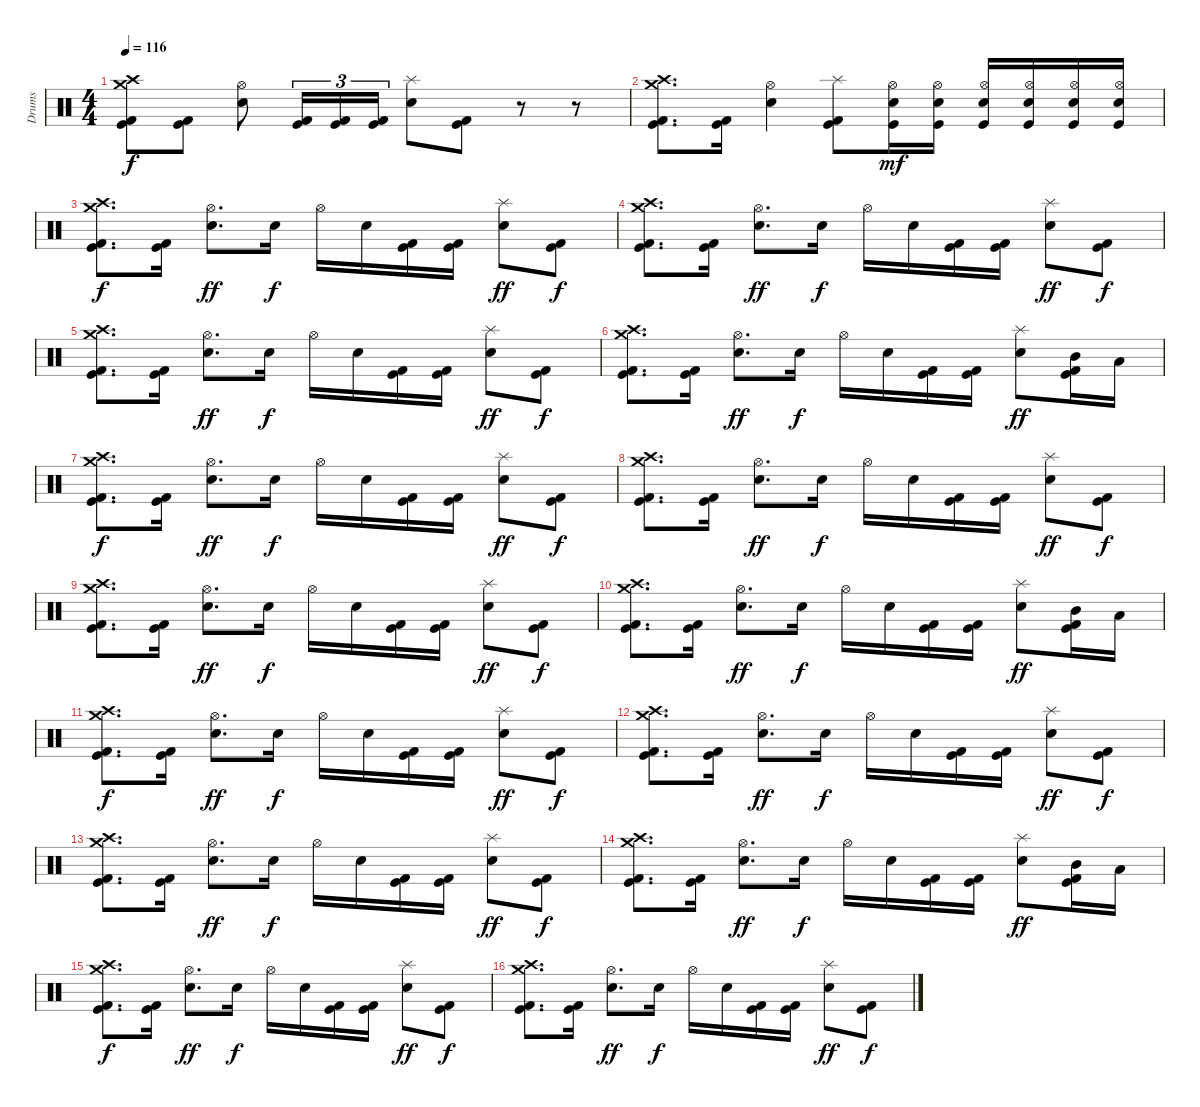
\track ("Drums" "Drums") {instrument percussion}
\staff {score}
\articulation defaults
\ts (4 4)
\tempo 116
\clef neutral
\ks c
("Crash medium (hit)" "Crash high (hit)" "Kick (hit) 2" "Kick (hit)").8{dy f} ("Kick (hit) 2" "Kick (hit)").8 ("Hi-Hat (open)" "Electric Snare (hit)").8 ("Kick (hit) 2" "Kick (hit)").16{tu (3 2)} ("Kick (hit) 2" "Kick (hit)").16{tu (3 2)} ("Kick (hit) 2" "Kick (hit)").16{tu (3 2)} ("Splash (hit)" "Electric Snare (hit)").8 ("Kick (hit) 2" "Kick (hit)").8 r.8 r.8 |
("Crash medium (hit)" "Crash high (hit)" "Kick (hit) 2" "Kick (hit)").8{d} ("Kick (hit) 2" "Kick (hit)").16 ("Hi-Hat (open)" "Electric Snare (hit)").4 ("Splash (hit)" "Kick (hit) 2" "Kick (hit)").8 ("Hi-Hat (open)" "Electric Snare (hit)" "Kick (hit)").16{dy mf} ("Hi-Hat (open)" "Electric Snare (hit)" "Kick (hit)").16 ("Hi-Hat (open)" "Electric Snare (hit)" "Kick (hit)").16 ("Hi-Hat (open)" "Electric Snare (hit)" "Kick (hit)").16 ("Hi-Hat (open)" "Electric Snare (hit)" "Kick (hit)").16 ("Hi-Hat (open)" "Electric Snare (hit)" "Kick (hit)").16 |
("Crash medium (hit)" "Crash high (hit)" "Kick (hit) 2" "Kick (hit)").8{d dy f} ("Kick (hit) 2" "Kick (hit)").16 ("Hi-Hat (open)" "Electric Snare (hit)").8{d dy ff} "Electric Snare (hit)".16{dy f} "Hi-Hat (open)".16 "Electric Snare (hit)".16 ("Kick (hit) 2" "Kick (hit)").16 ("Kick (hit) 2" "Kick (hit)").16 ("Splash (hit)" "Electric Snare (hit)").8{dy ff} ("Kick (hit) 2" "Kick (hit)").8{dy f} |
("Crash medium (hit)" "Crash high (hit)" "Kick (hit) 2" "Kick (hit)").8{d} ("Kick (hit) 2" "Kick (hit)").16 ("Hi-Hat (open)" "Electric Snare (hit)").8{d dy ff} "Electric Snare (hit)".16{dy f} "Hi-Hat (open)".16 "Electric Snare (hit)".16 ("Kick (hit) 2" "Kick (hit)").16 ("Kick (hit) 2" "Kick (hit)").16 ("Splash (hit)" "Electric Snare (hit)").8{dy ff} ("Kick (hit) 2" "Kick (hit)").8{dy f} |
("Crash medium (hit)" "Crash high (hit)" "Kick (hit) 2" "Kick (hit)").8{d} ("Kick (hit) 2" "Kick (hit)").16 ("Hi-Hat (open)" "Electric Snare (hit)").8{d dy ff} "Electric Snare (hit)".16{dy f} "Hi-Hat (open)".16 "Electric Snare (hit)".16 ("Kick (hit) 2" "Kick (hit)").16 ("Kick (hit) 2" "Kick (hit)").16 ("Splash (hit)" "Electric Snare (hit)").8{dy ff} ("Kick (hit) 2" "Kick (hit)").8{dy f} |
("Crash medium (hit)" "Crash high (hit)" "Kick (hit) 2" "Kick (hit)").8{d} ("Kick (hit) 2" "Kick (hit)").16 ("Hi-Hat (open)" "Electric Snare (hit)").8{d dy ff} "Electric Snare (hit)".16{dy f} "Hi-Hat (open)".16 "Electric Snare (hit)".16 ("Kick (hit) 2" "Kick (hit)").16 ("Kick (hit) 2" "Kick (hit)").16 ("Splash (hit)" "Electric Snare (hit)").8{dy ff} ("Mid Tom (hit)" "Kick (hit) 2" "Kick (hit)").16 "Low Tom (hit)".16 |
("Crash medium (hit)" "Crash high (hit)" "Kick (hit) 2" "Kick (hit)").8{d dy f} ("Kick (hit) 2" "Kick (hit)").16 ("Hi-Hat (open)" "Electric Snare (hit)").8{d dy ff} "Electric Snare (hit)".16{dy f} "Hi-Hat (open)".16 "Electric Snare (hit)".16 ("Kick (hit) 2" "Kick (hit)").16 ("Kick (hit) 2" "Kick (hit)").16 ("Splash (hit)" "Electric Snare (hit)").8{dy ff} ("Kick (hit) 2" "Kick (hit)").8{dy f} |
("Crash medium (hit)" "Crash high (hit)" "Kick (hit) 2" "Kick (hit)").8{d} ("Kick (hit) 2" "Kick (hit)").16 ("Hi-Hat (open)" "Electric Snare (hit)").8{d dy ff} "Electric Snare (hit)".16{dy f} "Hi-Hat (open)".16 "Electric Snare (hit)".16 ("Kick (hit) 2" "Kick (hit)").16 ("Kick (hit) 2" "Kick (hit)").16 ("Splash (hit)" "Electric Snare (hit)").8{dy ff} ("Kick (hit) 2" "Kick (hit)").8{dy f} |
("Crash medium (hit)" "Crash high (hit)" "Kick (hit) 2" "Kick (hit)").8{d} ("Kick (hit) 2" "Kick (hit)").16 ("Hi-Hat (open)" "Electric Snare (hit)").8{d dy ff} "Electric Snare (hit)".16{dy f} "Hi-Hat (open)".16 "Electric Snare (hit)".16 ("Kick (hit) 2" "Kick (hit)").16 ("Kick (hit) 2" "Kick (hit)").16 ("Splash (hit)" "Electric Snare (hit)").8{dy ff} ("Kick (hit) 2" "Kick (hit)").8{dy f} |
("Crash medium (hit)" "Crash high (hit)" "Kick (hit) 2" "Kick (hit)").8{d} ("Kick (hit) 2" "Kick (hit)").16 ("Hi-Hat (open)" "Electric Snare (hit)").8{d dy ff} "Electric Snare (hit)".16{dy f} "Hi-Hat (open)".16 "Electric Snare (hit)".16 ("Kick (hit) 2" "Kick (hit)").16 ("Kick (hit) 2" "Kick (hit)").16 ("Splash (hit)" "Electric Snare (hit)").8{dy ff} ("Mid Tom (hit)" "Kick (hit) 2" "Kick (hit)").16 "Low Tom (hit)".16 |
("Crash medium (hit)" "Crash high (hit)" "Kick (hit) 2" "Kick (hit)").8{d dy f} ("Kick (hit) 2" "Kick (hit)").16 ("Hi-Hat (open)" "Electric Snare (hit)").8{d dy ff} "Electric Snare (hit)".16{dy f} "Hi-Hat (open)".16 "Electric Snare (hit)".16 ("Kick (hit) 2" "Kick (hit)").16 ("Kick (hit) 2" "Kick (hit)").16 ("Splash (hit)" "Electric Snare (hit)").8{dy ff} ("Kick (hit) 2" "Kick (hit)").8{dy f} |
("Crash medium (hit)" "Crash high (hit)" "Kick (hit) 2" "Kick (hit)").8{d} ("Kick (hit) 2" "Kick (hit)").16 ("Hi-Hat (open)" "Electric Snare (hit)").8{d dy ff} "Electric Snare (hit)".16{dy f} "Hi-Hat (open)".16 "Electric Snare (hit)".16 ("Kick (hit) 2" "Kick (hit)").16 ("Kick (hit) 2" "Kick (hit)").16 ("Splash (hit)" "Electric Snare (hit)").8{dy ff} ("Kick (hit) 2" "Kick (hit)").8{dy f} |
("Crash medium (hit)" "Crash high (hit)" "Kick (hit) 2" "Kick (hit)").8{d} ("Kick (hit) 2" "Kick (hit)").16 ("Hi-Hat (open)" "Electric Snare (hit)").8{d dy ff} "Electric Snare (hit)".16{dy f} "Hi-Hat (open)".16 "Electric Snare (hit)".16 ("Kick (hit) 2" "Kick (hit)").16 ("Kick (hit) 2" "Kick (hit)").16 ("Splash (hit)" "Electric Snare (hit)").8{dy ff} ("Kick (hit) 2" "Kick (hit)").8{dy f} |
("Crash medium (hit)" "Crash high (hit)" "Kick (hit) 2" "Kick (hit)").8{d} ("Kick (hit) 2" "Kick (hit)").16 ("Hi-Hat (open)" "Electric Snare (hit)").8{d dy ff} "Electric Snare (hit)".16{dy f} "Hi-Hat (open)".16 "Electric Snare (hit)".16 ("Kick (hit) 2" "Kick (hit)").16 ("Kick (hit) 2" "Kick (hit)").16 ("Splash (hit)" "Electric Snare (hit)").8{dy ff} ("Mid Tom (hit)" "Kick (hit) 2" "Kick (hit)").16 "Low Tom (hit)".16 |
("Crash medium (hit)" "Crash high (hit)" "Kick (hit) 2" "Kick (hit)").8{d dy f} ("Kick (hit) 2" "Kick (hit)").16 ("Hi-Hat (open)" "Electric Snare (hit)").8{d dy ff} "Electric Snare (hit)".16{dy f} "Hi-Hat (open)".16 "Electric Snare (hit)".16 ("Kick (hit) 2" "Kick (hit)").16 ("Kick (hit) 2" "Kick (hit)").16 ("Splash (hit)" "Electric Snare (hit)").8{dy ff} ("Kick (hit) 2" "Kick (hit)").8{dy f} |
("Crash medium (hit)" "Crash high (hit)" "Kick (hit) 2" "Kick (hit)").8{d} ("Kick (hit) 2" "Kick (hit)").16 ("Hi-Hat (open)" "Electric Snare (hit)").8{d dy ff} "Electric Snare (hit)".16{dy f} "Hi-Hat (open)".16 "Electric Snare (hit)".16 ("Kick (hit) 2" "Kick (hit)").16 ("Kick (hit) 2" "Kick (hit)").16 ("Splash (hit)" "Electric Snare (hit)").8{dy ff} ("Kick (hit) 2" "Kick (hit)").8{dy f}
